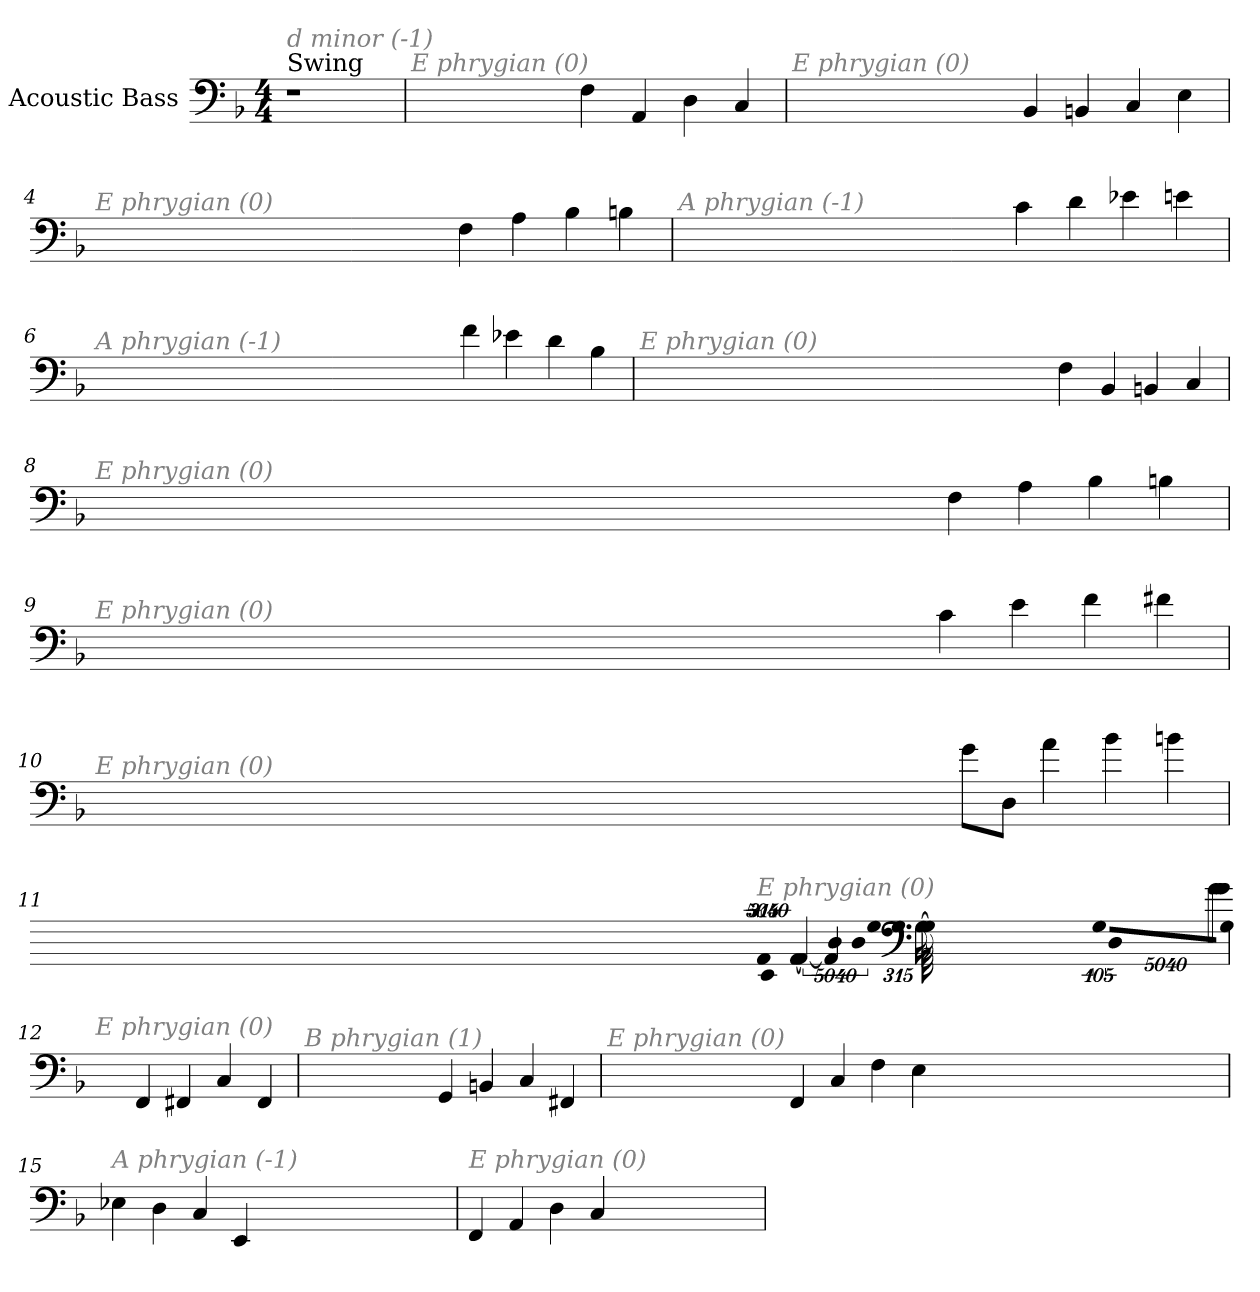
**kern
*part1
*staff1
*I"Acoustic Bass
*clefF4
*ITrd7c12
*k[b-]
*F:
*M4/4
*MM193
=1
!LO:TX:a:t=Swing
!LO:TX:i:color=#808080:t=d minor (-1)
1r
=2
!LO:TX:i:color=#808080:t=E phrygian (0)
4FF
4AAA
4DD
4CC
=3
!LO:TX:i:color=#808080:t=E phrygian (0)
4BBB-
4BBBn
4CC
4EE
=4
!LO:TX:i:color=#808080:t=E phrygian (0)
4FF
4AA
4BB-
4BBn
=5
!LO:TX:i:color=#808080:t=A phrygian (-1)
4C
4D
4E-X
4En
=6
!LO:TX:i:color=#808080:t=A phrygian (-1)
4F
4E-X
4D
4BB-
=7
!LO:TX:i:color=#808080:t=E phrygian (0)
4FF
4BBB-
4BBBn
4CC
=8
!LO:TX:i:color=#808080:t=E phrygian (0)
4FF
4AA
4BB-
4BBn
=9
!LO:TX:i:color=#808080:t=E phrygian (0)
4C
4E
4F
4F#X
=10
!LO:TX:i:color=#808080:t=E phrygian (0)
8GL
8DDJ
4A
4B-
4Bn
=11
!LO:TX:i:color=#808080:t=E phrygian (0)
8GL
8GJ
!LO:N:vis=8
40320%3347GL
!LO:N:vis=8
40320%3347GG
!LO:N:vis=8
40320%3347DDJ
!LO:N:vis=1024
[13440%13GGL
16GGL_
64GGL_
!LO:N:vis=256
20160%79GGL]
!LO:N:vis=8
40320%3347GG
!LO:N:vis=8
40320%3347DDJ
!LO:N:vis=8
40320%3347DDL
!LO:N:vis=1024
[13440%13AAA
16AAA_
64AAA_
!LO:N:vis=256
20160%79AAA]
!LO:N:vis=8
40320%3347EEEJ
=12
!LO:TX:i:color=#808080:t=E phrygian (0)
4FFF
4FFF#X
4CC
4FFF#
=13
!LO:TX:i:color=#808080:t=B phrygian (1)
4GGG
4BBBn
4CC
4FFF#X
=14
!LO:TX:i:color=#808080:t=E phrygian (0)
4FFF
4CC
4FF
4EE
=15
!LO:TX:i:color=#808080:t=A phrygian (-1)
4EE-X
4DD
4CC
4EEE
=16
!LO:TX:i:color=#808080:t=E phrygian (0)
4FFF
4AAA
4DD
4CC
=
*-
